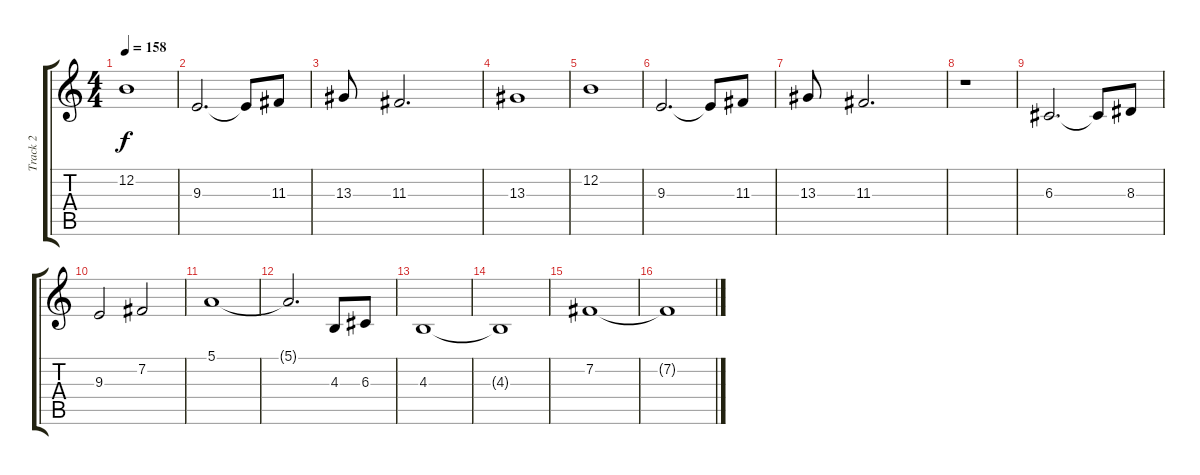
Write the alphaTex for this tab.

\track ("Track 2" "Track 2") {instrument acousticgrandpiano}
\staff {score tabs}
\tuning (E4 B3 G3 D3 A2 E2) {hide}
\ts (4 4)
\tempo 158
\clef g2
\ks c
12.2.1{dy f} |
9.3.2{d} 9.3{t}.8 11.3.8 |
13.3.8 11.3.2{d} |
13.3.1 |
12.2.1 |
9.3.2{d} 9.3{t}.8 11.3.8 |
13.3.8 11.3.2{d} |
r.1 |
6.3.2{d} 6.3{t}.8 8.3.8 |
9.3.2 7.2.2 |
5.1.1 |
5.1{t}.2{d} 4.3.8 6.3.8 |
4.3.1 |
4.3{t}.1 |
7.2.1 |
7.2{t}.1
